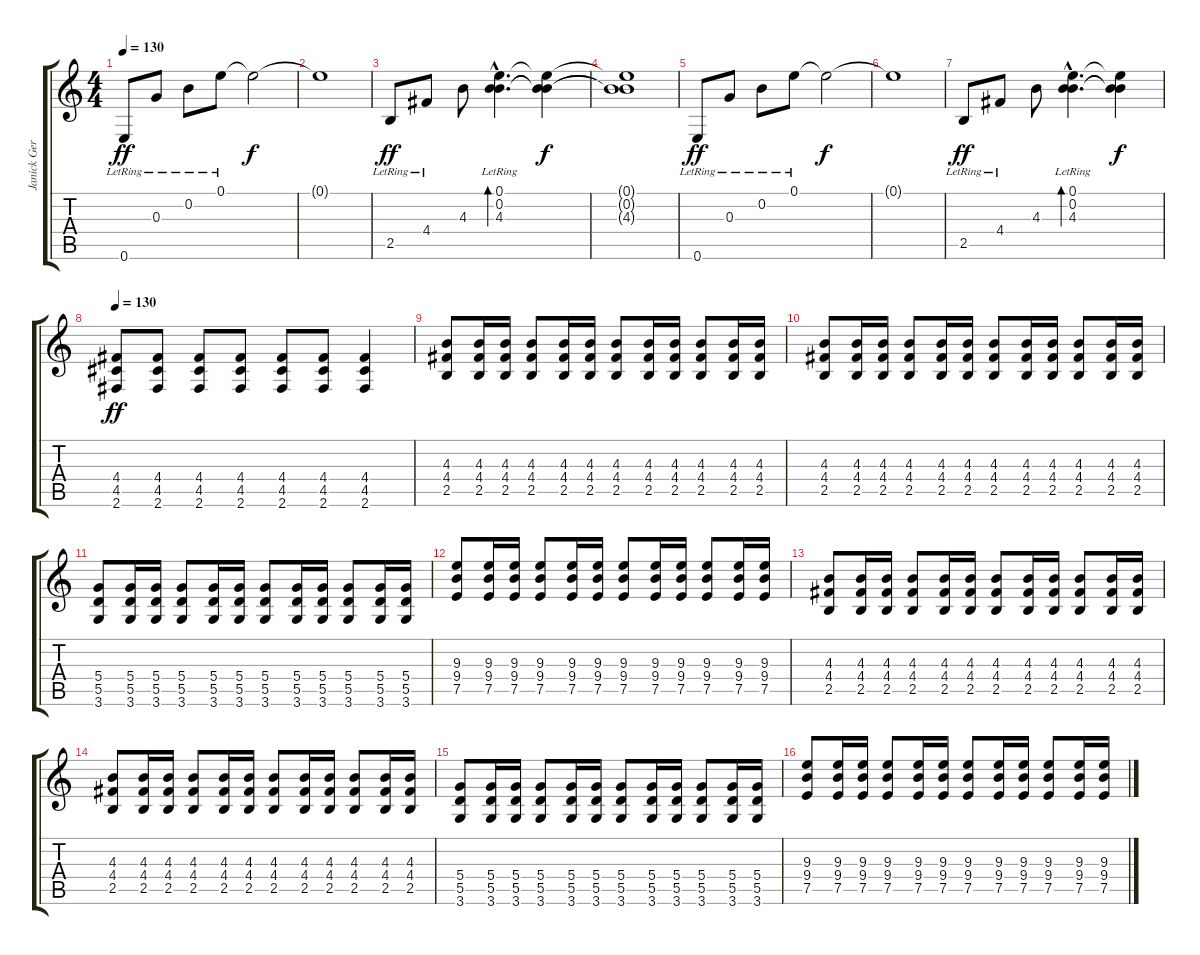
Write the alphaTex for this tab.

\track ("Janick Gers" "Janick Ger") {instrument overdrivenguitar}
\staff {score tabs}
\tuning (E4 B3 G3 D3 A2 E2) {hide}
\ts (4 4)
\tempo 130
\clef g2
\ks c
0.6{lr}.8{dy ff} 0.3{lr}.8 0.2{lr}.8 0.1{lr}.8 0.1{t}.2{dy f} |
0.1{t}.1 |
2.5{lr}.8{dy ff} 4.4{lr}.8 4.3.8 (0.1{hac lr} 0.2{hac lr} 4.3{hac lr}).4{d bd 480} (0.1{t} 0.2{t} 4.3{t}).4{dy f} |
(0.1{t} 0.2{t} 4.3{t}).1 |
0.6{lr}.8{dy ff} 0.3{lr}.8 0.2{lr}.8 0.1{lr}.8 0.1{t}.2{dy f} |
0.1{t}.1 |
2.5{lr}.8{dy ff} 4.4{lr}.8 4.3.8 (0.1{hac lr} 0.2{hac lr} 4.3{hac lr}).4{d bd 480} (0.1{t} 0.2{t} 4.3{t}).4{dy f} |
\tempo 130
(4.4 4.5 2.6).8{dy ff instrument overdrivenguitar} (4.4 4.5 2.6).8 (4.4 4.5 2.6).8 (4.4 4.5 2.6).8 (4.4 4.5 2.6).8 (4.4 4.5 2.6).8 (4.4 4.5 2.6).4 |
(4.3 4.4 2.5).8 (4.3 4.4 2.5).16 (4.3 4.4 2.5).16 (4.3 4.4 2.5).8 (4.3 4.4 2.5).16 (4.3 4.4 2.5).16 (4.3 4.4 2.5).8 (4.3 4.4 2.5).16 (4.3 4.4 2.5).16 (4.3 4.4 2.5).8 (4.3 4.4 2.5).16 (4.3 4.4 2.5).16 |
(4.3 4.4 2.5).8 (4.3 4.4 2.5).16 (4.3 4.4 2.5).16 (4.3 4.4 2.5).8 (4.3 4.4 2.5).16 (4.3 4.4 2.5).16 (4.3 4.4 2.5).8 (4.3 4.4 2.5).16 (4.3 4.4 2.5).16 (4.3 4.4 2.5).8 (4.3 4.4 2.5).16 (4.3 4.4 2.5).16 |
(5.4 5.5 3.6).8 (5.4 5.5 3.6).16 (5.4 5.5 3.6).16 (5.4 5.5 3.6).8 (5.4 5.5 3.6).16 (5.4 5.5 3.6).16 (5.4 5.5 3.6).8 (5.4 5.5 3.6).16 (5.4 5.5 3.6).16 (5.4 5.5 3.6).8 (5.4 5.5 3.6).16 (5.4 5.5 3.6).16 |
(9.3 9.4 7.5).8 (9.3 9.4 7.5).16 (9.3 9.4 7.5).16 (9.3 9.4 7.5).8 (9.3 9.4 7.5).16 (9.3 9.4 7.5).16 (9.3 9.4 7.5).8 (9.3 9.4 7.5).16 (9.3 9.4 7.5).16 (9.3 9.4 7.5).8 (9.3 9.4 7.5).16 (9.3 9.4 7.5).16 |
(4.3 4.4 2.5).8 (4.3 4.4 2.5).16 (4.3 4.4 2.5).16 (4.3 4.4 2.5).8 (4.3 4.4 2.5).16 (4.3 4.4 2.5).16 (4.3 4.4 2.5).8 (4.3 4.4 2.5).16 (4.3 4.4 2.5).16 (4.3 4.4 2.5).8 (4.3 4.4 2.5).16 (4.3 4.4 2.5).16 |
(4.3 4.4 2.5).8 (4.3 4.4 2.5).16 (4.3 4.4 2.5).16 (4.3 4.4 2.5).8 (4.3 4.4 2.5).16 (4.3 4.4 2.5).16 (4.3 4.4 2.5).8 (4.3 4.4 2.5).16 (4.3 4.4 2.5).16 (4.3 4.4 2.5).8 (4.3 4.4 2.5).16 (4.3 4.4 2.5).16 |
(5.4 5.5 3.6).8 (5.4 5.5 3.6).16 (5.4 5.5 3.6).16 (5.4 5.5 3.6).8 (5.4 5.5 3.6).16 (5.4 5.5 3.6).16 (5.4 5.5 3.6).8 (5.4 5.5 3.6).16 (5.4 5.5 3.6).16 (5.4 5.5 3.6).8 (5.4 5.5 3.6).16 (5.4 5.5 3.6).16 |
(9.3 9.4 7.5).8 (9.3 9.4 7.5).16 (9.3 9.4 7.5).16 (9.3 9.4 7.5).8 (9.3 9.4 7.5).16 (9.3 9.4 7.5).16 (9.3 9.4 7.5).8 (9.3 9.4 7.5).16 (9.3 9.4 7.5).16 (9.3 9.4 7.5).8 (9.3 9.4 7.5).16 (9.3 9.4 7.5).16
